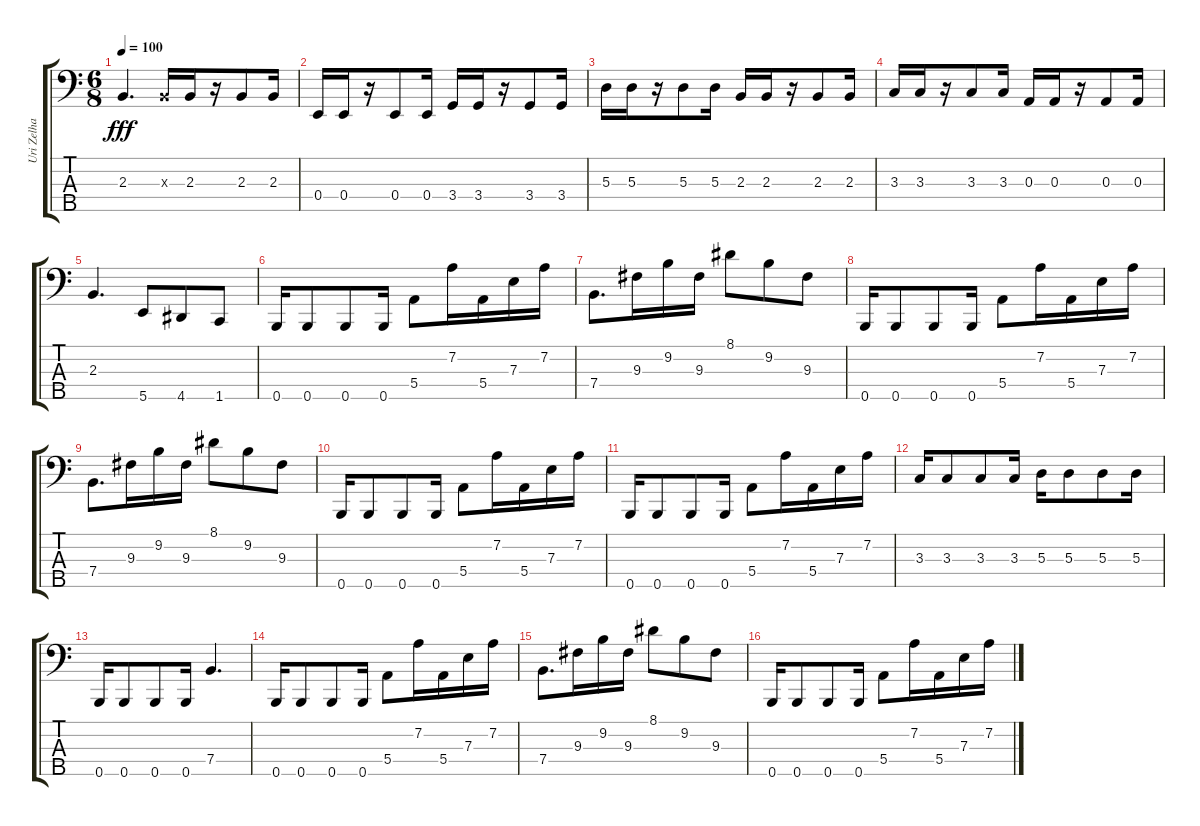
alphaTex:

\track ("Uri Zelha" "Uri Zelha") {instrument electricbasspick}
\staff {score tabs}
\tuning (G2 D2 A1 E1 B0) {hide}
\ts (6 8)
\tempo 100
\clef f4
\ks c
2.3.4{d dy fff} 2.3{x}.16 2.3.16 r.16 2.3.8 2.3.16 |
0.4.16 0.4.16 r.16 0.4.8 0.4.16 3.4.16 3.4.16 r.16 3.4.8 3.4.16 |
5.3.16 5.3.16 r.16 5.3.8 5.3.16 2.3.16 2.3.16 r.16 2.3.8 2.3.16 |
3.3.16 3.3.16 r.16 3.3.8 3.3.16 0.3.16 0.3.16 r.16 0.3.8 0.3.16 |
2.3.4{d} 5.5.8 4.5.8 1.5.8 |
0.5.16 0.5.8 0.5.8 0.5.16 5.4.8 7.2.16 5.4.16 7.3.16 7.2.16 |
7.4.8{d} 9.3.16 9.2.16 9.3.16 8.1.8 9.2.8 9.3.8 |
0.5.16 0.5.8 0.5.8 0.5.16 5.4.8 7.2.16 5.4.16 7.3.16 7.2.16 |
7.4.8{d} 9.3.16 9.2.16 9.3.16 8.1.8 9.2.8 9.3.8 |
0.5.16 0.5.8 0.5.8 0.5.16 5.4.8 7.2.16 5.4.16 7.3.16 7.2.16 |
0.5.16 0.5.8 0.5.8 0.5.16 5.4.8 7.2.16 5.4.16 7.3.16 7.2.16 |
3.3.16 3.3.8 3.3.8 3.3.16 5.3.16 5.3.8 5.3.8 5.3.16 |
0.5.16 0.5.8 0.5.8 0.5.16 7.4.4{d} |
0.5.16 0.5.8 0.5.8 0.5.16 5.4.8 7.2.16 5.4.16 7.3.16 7.2.16 |
7.4.8{d} 9.3.16 9.2.16 9.3.16 8.1.8 9.2.8 9.3.8 |
0.5.16 0.5.8 0.5.8 0.5.16 5.4.8 7.2.16 5.4.16 7.3.16 7.2.16
